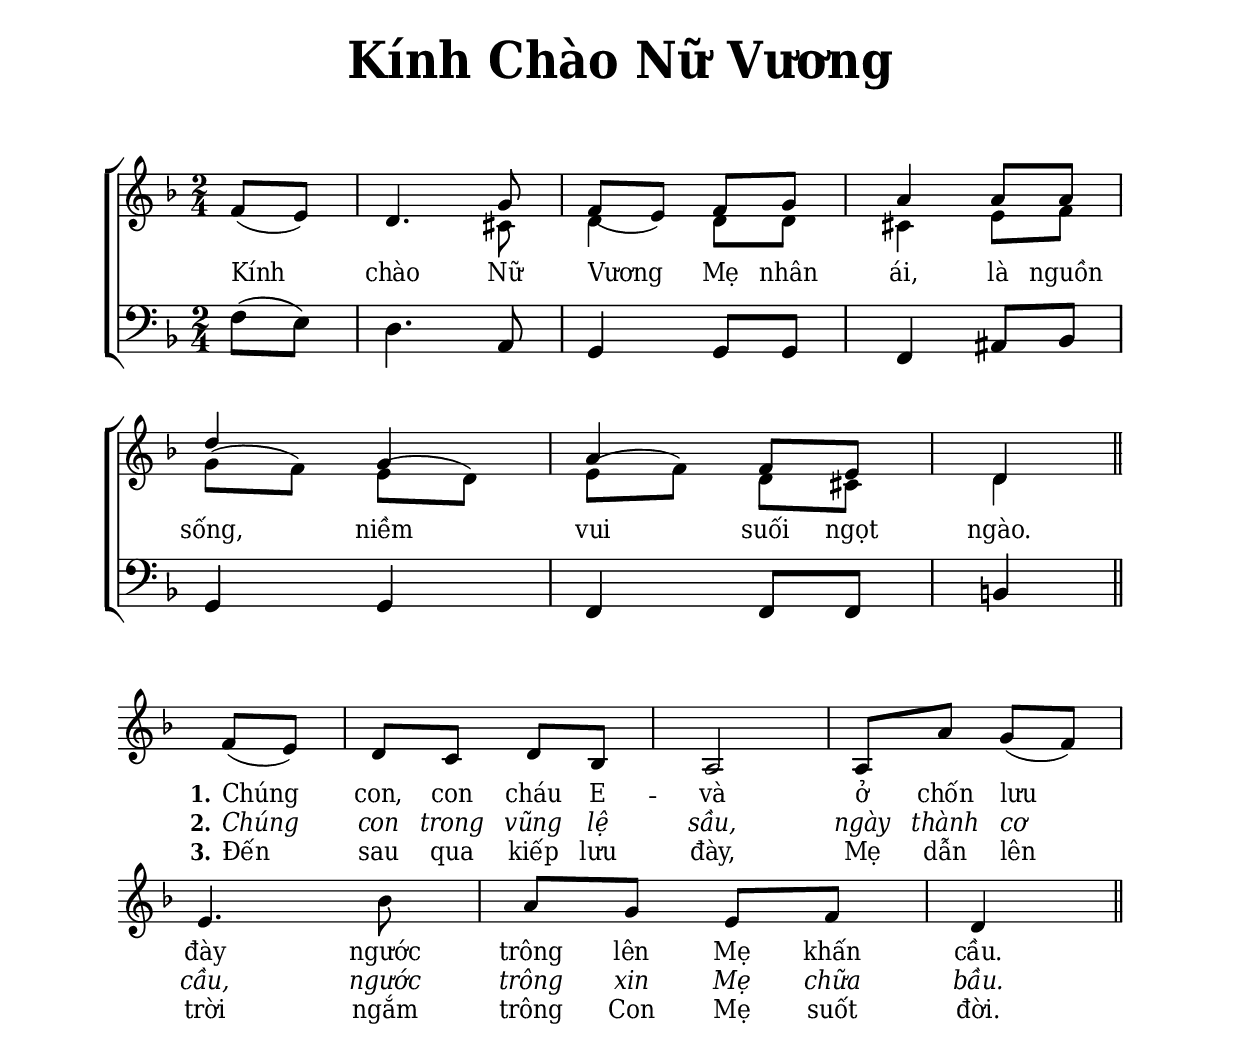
% Cài đặt chung
\version "2.22.1"
\include "english.ly"

\header {
  title = \markup { \fontsize #3 "Kính Chào Nữ Vương" }
  composer = " "
  arranger = " "
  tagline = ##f
}

\paper {
  #(set-paper-size "a4")
  top-margin = 15\mm
  bottom-margin = 15\mm
  left-margin = 20\mm
  right-margin = 20\mm
  indent = #0
  #(define fonts
    (make-pango-font-tree
      "Deja Vu Serif Condensed"
      "Deja Vu Serif Condensed"
      "Deja Vu Serif Condensed"
      (/ 20 20)))
  page-count = #1
}

% Nhạc điệp khúc
nhacDiepKhucSop = \relative c' {
  \partial 4 f8_( e) d4. g8 |
  f_( e) f g |
  a4 a8 a |
  d4 g, |
  a f8 e |
  d4 \bar "||"
}

nhacDiepKhucAlto = \relative c' {
  \skip 4
  \skip 4. cs8 |
  d4 d8 d |
  cs4 e8 f |
  g^( f) e^( d)
  e^( f) d cs |
  d4
}

nhacDiepKhucBas = \relative c {
  \partial 4 f8( e) |
  d4. a8 |
  g4 g8 g |
  f4 as8 bf |
  g4 g |
  f f8 f |
  b4
}

% Nhạc phiên khúc
nhacPhienKhuc = \relative c' {
  \partial 4 f8( e) |
  d c d bf |
  a2 |
  a8 a' g( f) |
  e4. bf'8 |
  a g e f |
  d4 \bar "||"
}

% Lời điệp khúc
loiDiepKhucSop = \lyricmode {
  Kính chào Nữ Vương Mẹ nhân ái,
  là nguồn sống, niềm vui suối ngọt ngào.
}

% Lời phiên khúc
loiPhienKhucMot = \lyricmode {
  \set stanza = #"1."
  Chúng con, con cháu E -- và
  ở chốn lưu đày ngước trông lên Mẹ khấn cầu.
}

loiPhienKhucHai = \lyricmode {
  \override Lyrics.LyricText.font-shape = #'italic
  \set stanza = #"2."
  Chúng con trong vũng lệ sầu,
  ngày thành cơ cầu,
  ngước trông xin Mẹ chữa bầu.
}

loiPhienKhucBa = \lyricmode {
  \set stanza = #"3."
  Đến sau qua kiếp lưu đày,
  Mẹ dẫn lên trời ngắm trông Con Mẹ suốt đời.
}

% Dàn trang
\score {
  \new ChoirStaff <<
    \new Staff \with {
        \consists "Merge_rests_engraver"
      }
      <<
        \clef "treble"
        \new Voice = beSop {
          \voiceOne \key f \major \time 2/4 \nhacDiepKhucSop
        }
        \new Voice = beAlto {
          %\override NoteHead.font-size = #-2
          \voiceTwo \key f \major \time 2/4 \nhacDiepKhucAlto
        }
        \new Lyrics \lyricsto beSop \loiDiepKhucSop
    >>
    \new Staff \with {
        \consists "Merge_rests_engraver"
        \magnifyStaff #(magstep +1)
      }
      <<
        \clef "bass"
        \new Voice = beBas {
          \key f \major \time 2/4 \nhacDiepKhucBas
        }
    >>
  >>
  \layout {
    %\override Lyrics.LyricText.font-size = #+2.2
    \override Lyrics.LyricSpace.minimum-distance = #2.0
    \override Score.BarNumber.break-visibility = ##(#f #f #f)
    \override Score.SpacingSpanner.uniform-stretching = ##t
  }
}

\score {
  \new ChoirStaff <<
    \new Staff
      <<
      \new Voice = beSop {
        \key f \major \time 2/4 \nhacPhienKhuc
      }
    >>
    \new Lyrics \lyricsto beSop \loiPhienKhucMot
    \new Lyrics \lyricsto beSop \loiPhienKhucHai
    \new Lyrics \lyricsto beSop \loiPhienKhucBa
  >>
  \layout {
    \override Staff.TimeSignature.transparent = ##t
    %\override Lyrics.LyricText.font-size = #+2.2
    \override Lyrics.LyricSpace.minimum-distance = #2.0
    \override Score.BarNumber.break-visibility = ##(#f #f #f)
    \override Score.SpacingSpanner.uniform-stretching = ##t
  } 
}
